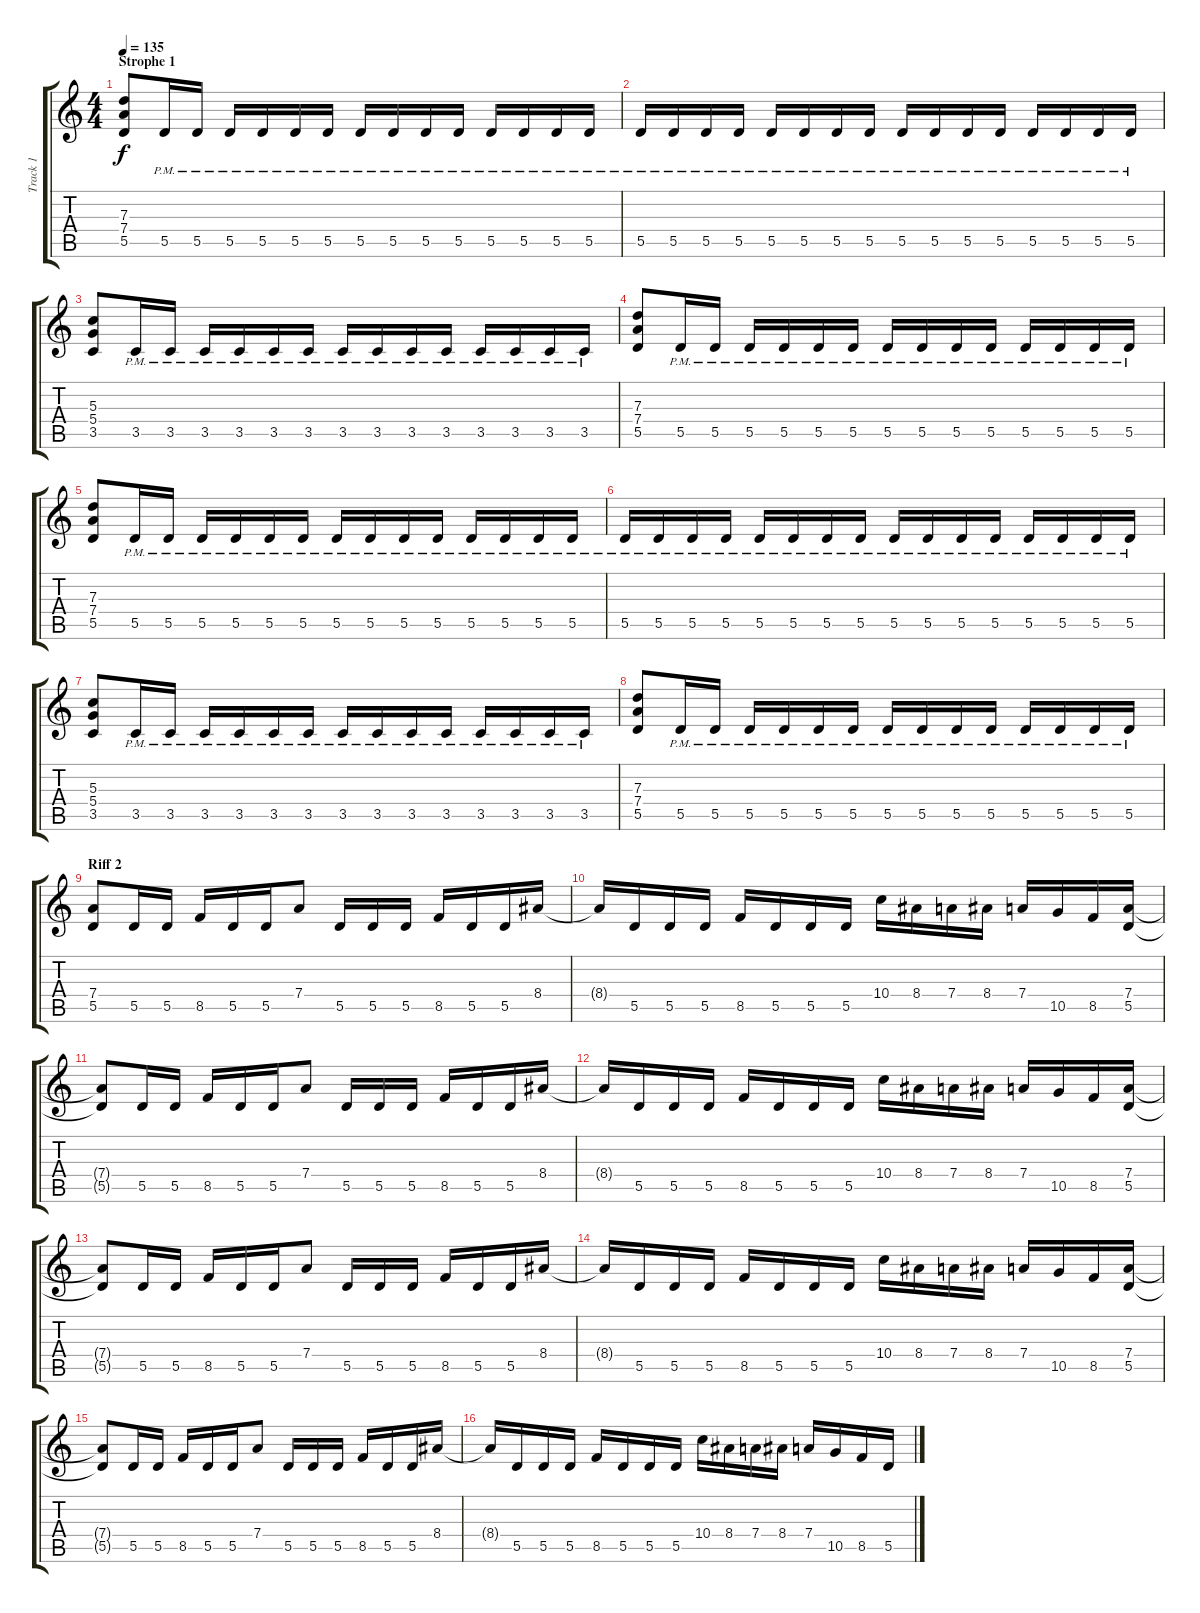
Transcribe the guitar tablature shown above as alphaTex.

\track ("Track 1" "Track 1") {instrument distortionguitar}
\staff {score tabs}
\tuning (E4 B3 G3 D3 A2 E2) {hide}
\ts (4 4)
\section ("" "Strophe 1")
\tempo 135
\clef g2
\ks c
(7.3 7.4 5.5).8{dy f} 5.5{pm}.16 5.5{pm}.16 5.5{pm}.16 5.5{pm}.16 5.5{pm}.16 5.5{pm}.16 5.5{pm}.16 5.5{pm}.16 5.5{pm}.16 5.5{pm}.16 5.5{pm}.16 5.5{pm}.16 5.5{pm}.16 5.5{pm}.16 |
5.5{pm}.16 5.5{pm}.16 5.5{pm}.16 5.5{pm}.16 5.5{pm}.16 5.5{pm}.16 5.5{pm}.16 5.5{pm}.16 5.5{pm}.16 5.5{pm}.16 5.5{pm}.16 5.5{pm}.16 5.5{pm}.16 5.5{pm}.16 5.5{pm}.16 5.5{pm}.16 |
(5.3 5.4 3.5).8 3.5{pm}.16 3.5{pm}.16 3.5{pm}.16 3.5{pm}.16 3.5{pm}.16 3.5{pm}.16 3.5{pm}.16 3.5{pm}.16 3.5{pm}.16 3.5{pm}.16 3.5{pm}.16 3.5{pm}.16 3.5{pm}.16 3.5{pm}.16 |
(7.3 7.4 5.5).8 5.5{pm}.16 5.5{pm}.16 5.5{pm}.16 5.5{pm}.16 5.5{pm}.16 5.5{pm}.16 5.5{pm}.16 5.5{pm}.16 5.5{pm}.16 5.5{pm}.16 5.5{pm}.16 5.5{pm}.16 5.5{pm}.16 5.5{pm}.16 |
(7.3 7.4 5.5).8 5.5{pm}.16 5.5{pm}.16 5.5{pm}.16 5.5{pm}.16 5.5{pm}.16 5.5{pm}.16 5.5{pm}.16 5.5{pm}.16 5.5{pm}.16 5.5{pm}.16 5.5{pm}.16 5.5{pm}.16 5.5{pm}.16 5.5{pm}.16 |
5.5{pm}.16 5.5{pm}.16 5.5{pm}.16 5.5{pm}.16 5.5{pm}.16 5.5{pm}.16 5.5{pm}.16 5.5{pm}.16 5.5{pm}.16 5.5{pm}.16 5.5{pm}.16 5.5{pm}.16 5.5{pm}.16 5.5{pm}.16 5.5{pm}.16 5.5{pm}.16 |
(5.3 5.4 3.5).8 3.5{pm}.16 3.5{pm}.16 3.5{pm}.16 3.5{pm}.16 3.5{pm}.16 3.5{pm}.16 3.5{pm}.16 3.5{pm}.16 3.5{pm}.16 3.5{pm}.16 3.5{pm}.16 3.5{pm}.16 3.5{pm}.16 3.5{pm}.16 |
(7.3 7.4 5.5).8 5.5{pm}.16 5.5{pm}.16 5.5{pm}.16 5.5{pm}.16 5.5{pm}.16 5.5{pm}.16 5.5{pm}.16 5.5{pm}.16 5.5{pm}.16 5.5{pm}.16 5.5{pm}.16 5.5{pm}.16 5.5{pm}.16 5.5{pm}.16 |
\section ("" "Riff 2")
(7.4 5.5).8 5.5.16 5.5.16 8.5.16 5.5.16 5.5.16 7.4.8 5.5.16 5.5.16 5.5.16 8.5.16 5.5.16 5.5.16 8.4.16 |
8.4{t}.16 5.5.16 5.5.16 5.5.16 8.5.16 5.5.16 5.5.16 5.5.16 10.4.16 8.4.16 7.4.16 8.4.16 7.4.16 10.5.16 8.5.16 (7.4 5.5).16 |
(7.4{t} 5.5{t}).8 5.5.16 5.5.16 8.5.16 5.5.16 5.5.16 7.4.8 5.5.16 5.5.16 5.5.16 8.5.16 5.5.16 5.5.16 8.4.16 |
8.4{t}.16 5.5.16 5.5.16 5.5.16 8.5.16 5.5.16 5.5.16 5.5.16 10.4.16 8.4.16 7.4.16 8.4.16 7.4.16 10.5.16 8.5.16 (7.4 5.5).16 |
(7.4{t} 5.5{t}).8 5.5.16 5.5.16 8.5.16 5.5.16 5.5.16 7.4.8 5.5.16 5.5.16 5.5.16 8.5.16 5.5.16 5.5.16 8.4.16 |
8.4{t}.16 5.5.16 5.5.16 5.5.16 8.5.16 5.5.16 5.5.16 5.5.16 10.4.16 8.4.16 7.4.16 8.4.16 7.4.16 10.5.16 8.5.16 (7.4 5.5).16 |
(7.4{t} 5.5{t}).8 5.5.16 5.5.16 8.5.16 5.5.16 5.5.16 7.4.8 5.5.16 5.5.16 5.5.16 8.5.16 5.5.16 5.5.16 8.4.16 |
8.4{t}.16 5.5.16 5.5.16 5.5.16 8.5.16 5.5.16 5.5.16 5.5.16 10.4.16 8.4.16 7.4.16 8.4.16 7.4.16 10.5.16 8.5.16 5.5.16
